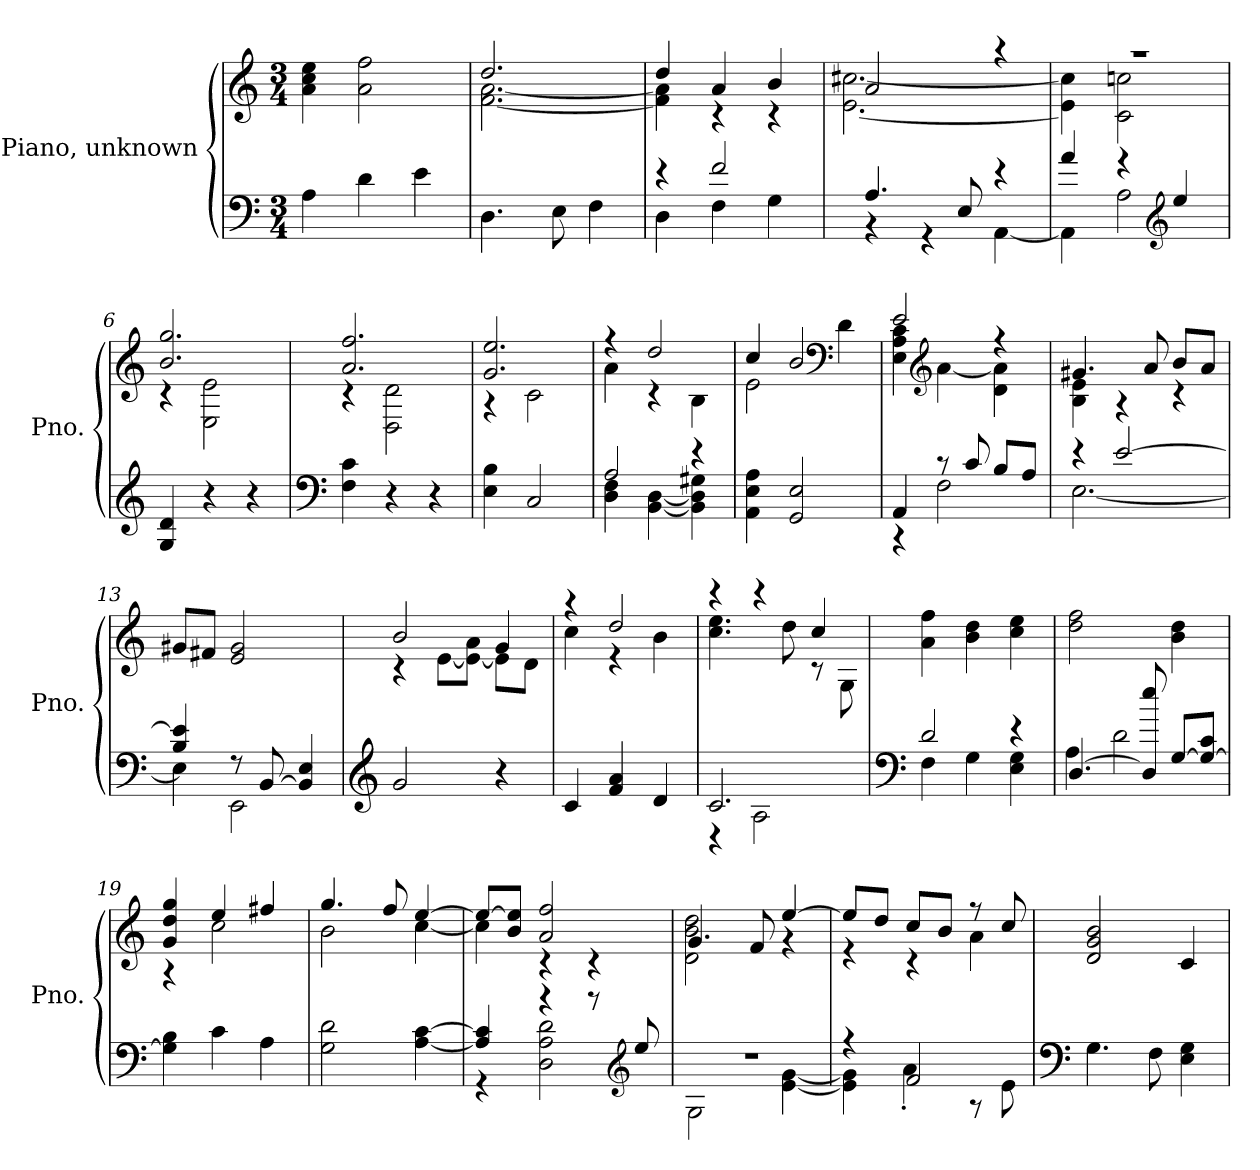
**kern	**kern
*part1	*part1
*staff2	*staff1
*I"Piano, unknown	*
*I'Pno.	*
*clefF4	*clefG2
*k[]	*k[]
*M3/4	*M3/4
*MM125	*MM125
=1	=1
4A\	4a\ 4cc\ 4ee\
4d\	2a\ 2ff\
4e\	.
=2	=2
*	*^
4.D\	2.dd/	[2.f\ [2.a\
8E\	.	.
4F\	.	.
=3	=3	=3
*^	*	*
4r	4D\	4dd/	4f\] 4a\]
2f/	4F\	4a/	4r
.	4G\	4b/	4r
=4	=4	=4	=4
4.A/	4r	2a/	[2.e\ [2.cc#X\
.	4r	.	.
8E/	.	.	.
4r	[4AA\	4r	.
=5	=5	=5	=5
4a/	4AA\]	2.r	4e\] 4cc#\]
4r	2A\	.	2c\ 2ccn\
*clefG2	*	*	*
4ee/	.	.	.
*v	*v	*	*
=6	=6	=6
4G/ 4d/	2.b/ 2.gg/	4r
4r	.	2E\ 2e\
4r	.	.
=7	=7	=7
*clefF4	*	*
4F\ 4c\	2.a/ 2.ff/	4r
4r	.	2D\ 2d\
4r	.	.
=8	=8	=8
4E\ 4B\	2.g/ 2.ee/	4r
2C/	.	2c\
!!LO:LB:g=z	!!
=9	=9	=9
*^	*	*
2A/	4D\ 4F\	4r	4a\
.	[4BB\ [4D\	2dd/	4r
4r	4BB\] 4D\] 4G#X\	.	4B\
*v	*v	*	*
=10	=10	=10
4AA\ 4E\ 4A\	4cc/	2e\
2GG/ 2E/	2b/	.
*	*clefF4	*
.	.	4d\
=11	=11	=11
*^	*	*
4AA/	4r	2e/	4E\ 4A\ 4c\
*	*	*clefG2	*
8r	2F\	.	[4a\
8c/	.	.	.
8B/L	.	4r	4d\ 4a\]
8A/J	.	.	.
=12	=12	=12	=12
4r	[2.E\	4.g#X/	4B\ 4e\
[2e/	.	.	4r
.	.	8a/	.
.	.	8b/L	4r
.	.	8a/J	.
*	*	*v	*v
=13	=13	=13
4B/ 4e/]	4E\]	8g#X/L
.	.	8f#X/J
8r	2EE\	2e/ 2g#/
[8BB/	.	.
4BB/] 4E/	.	.
*v	*v	*
=14	=14
*clefG2	*
*	*^
2g/	2b/	4r
.	.	[8e\L
.	.	8e\_ 8a\J
4r	4g/	8e\L]
.	.	8d\J
!!LO:LB:g=z	!!
=15	=15	=15
4c/	4r	4cc\
4f/ 4a/	2dd/	4r
4d/	.	4b\
=16	=16	=16
*^	*	*
2.c/	4r	4r	4.cc\ 4.ee\
.	2A\	4r	.
.	.	.	8dd\
.	.	4cc/	8r
.	.	.	8G\
*	*	*v	*v
=17	=17	=17
*clefF4	*	*
2d/	4F\	4a\ 4ff\
.	4G\	4b\ 4dd\
4r	4E\ 4G\	4cc\ 4ee\
=18	=18	=18
[4.D/	4A\	2dd\ 2ff\
.	2d\	.
8D/] 8ee/	.	.
[8G/L	.	4b\ 4dd\
8G/_ 8c/J	.	.
*v	*v	*
=19	=19
*	*^
4G\] 4B\	4g/ 4dd/ 4gg/	4r
4c\	4ee/	2cc\
4A\	4ff#X/	.
=20	=20	=20
2G\ 2d\	4.gg/	2b\
.	8ff/	.
[4A\ [4c\	[4ee/	[4cc\
=21	=21	=21
*^	*	*
4A/] 4c/]	4r	8ee/L_	4cc\]
.	.	8b/ 8ee/]J	.
4r	2D\ 2A\ 2d\	2a/ 2ff/	4r
8r	.	.	4r
*clefG2	*	*	*
8ee/	.	.	.
!!LO:LB:g=z	!!
=22	=22	=22	=22
2.r	2G\	4.g/	2d\ 2b\ 2dd\
.	.	8f/	.
.	[4e\ [4g\	[4ee/	4r
=23	=23	=23	=23
4r	4e\] 4g\]	8ee/L]	4r
.	.	8dd/J	.
2f/	4a'\	8cc/L	4r
.	.	8b/J	.
.	8r	8r	4a\
.	8e\	8cc/	.
*v	*v	*	*
*	*v	*v
=24	=24
*clefF4	*
4.G\	2d/ 2g/ 2b/
8F\	.
4E\ 4G\	4c/
=	=
*-	*-
